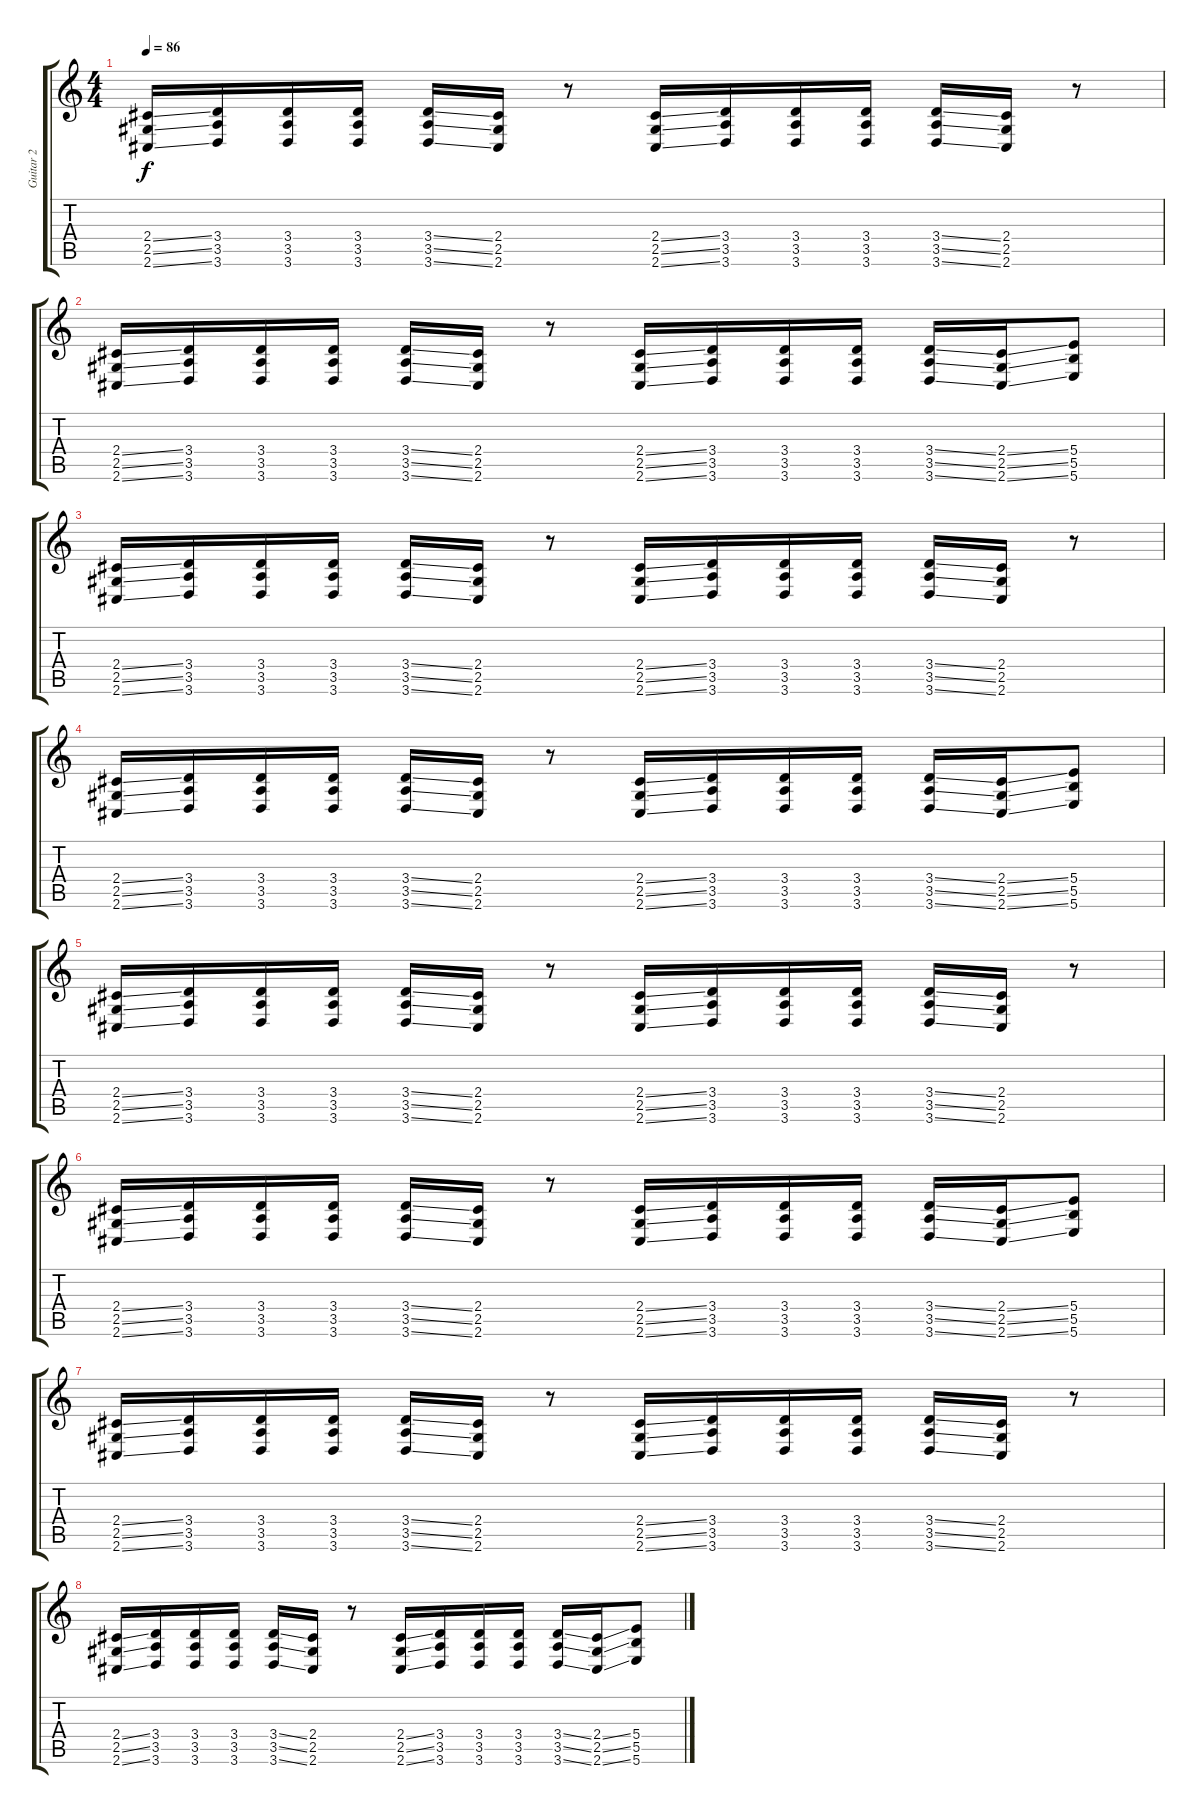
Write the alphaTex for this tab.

\track ("Guitar 2" "Guitar 2") {instrument distortionguitar}
\staff {score tabs}
\tuning (Db4 Ab3 E3 B2 Gb2 B1) {hide}
\ts (4 4)
\tempo 86
\clef g2
\ks c
(2.4{ss} 2.5{ss} 2.6{ss}).16{dy f} (3.4 3.5 3.6).16 (3.4 3.5 3.6).16 (3.4 3.5 3.6).16 (3.4{ss} 3.5{ss} 3.6{ss}).16 (2.4 2.5 2.6).16 r.8 (2.4{ss} 2.5{ss} 2.6{ss}).16 (3.4 3.5 3.6).16 (3.4 3.5 3.6).16 (3.4 3.5 3.6).16 (3.4{ss} 3.5{ss} 3.6{ss}).16 (2.4 2.5 2.6).16 r.8 |
(2.4{ss} 2.5{ss} 2.6{ss}).16 (3.4 3.5 3.6).16 (3.4 3.5 3.6).16 (3.4 3.5 3.6).16 (3.4{ss} 3.5{ss} 3.6{ss}).16 (2.4 2.5 2.6).16 r.8 (2.4{ss} 2.5{ss} 2.6{ss}).16 (3.4 3.5 3.6).16 (3.4 3.5 3.6).16 (3.4 3.5 3.6).16 (3.4{ss} 3.5{ss} 3.6{ss}).16 (2.4{ss} 2.5{ss} 2.6{ss}).16 (5.4 5.5 5.6).8 |
(2.4{ss} 2.5{ss} 2.6{ss}).16 (3.4 3.5 3.6).16 (3.4 3.5 3.6).16 (3.4 3.5 3.6).16 (3.4{ss} 3.5{ss} 3.6{ss}).16 (2.4 2.5 2.6).16 r.8 (2.4{ss} 2.5{ss} 2.6{ss}).16 (3.4 3.5 3.6).16 (3.4 3.5 3.6).16 (3.4 3.5 3.6).16 (3.4{ss} 3.5{ss} 3.6{ss}).16 (2.4 2.5 2.6).16 r.8 |
(2.4{ss} 2.5{ss} 2.6{ss}).16 (3.4 3.5 3.6).16 (3.4 3.5 3.6).16 (3.4 3.5 3.6).16 (3.4{ss} 3.5{ss} 3.6{ss}).16 (2.4 2.5 2.6).16 r.8 (2.4{ss} 2.5{ss} 2.6{ss}).16 (3.4 3.5 3.6).16 (3.4 3.5 3.6).16 (3.4 3.5 3.6).16 (3.4{ss} 3.5{ss} 3.6{ss}).16 (2.4{ss} 2.5{ss} 2.6{ss}).16 (5.4 5.5 5.6).8 |
(2.4{ss} 2.5{ss} 2.6{ss}).16 (3.4 3.5 3.6).16 (3.4 3.5 3.6).16 (3.4 3.5 3.6).16 (3.4{ss} 3.5{ss} 3.6{ss}).16 (2.4 2.5 2.6).16 r.8 (2.4{ss} 2.5{ss} 2.6{ss}).16 (3.4 3.5 3.6).16 (3.4 3.5 3.6).16 (3.4 3.5 3.6).16 (3.4{ss} 3.5{ss} 3.6{ss}).16 (2.4 2.5 2.6).16 r.8 |
(2.4{ss} 2.5{ss} 2.6{ss}).16 (3.4 3.5 3.6).16 (3.4 3.5 3.6).16 (3.4 3.5 3.6).16 (3.4{ss} 3.5{ss} 3.6{ss}).16 (2.4 2.5 2.6).16 r.8 (2.4{ss} 2.5{ss} 2.6{ss}).16 (3.4 3.5 3.6).16 (3.4 3.5 3.6).16 (3.4 3.5 3.6).16 (3.4{ss} 3.5{ss} 3.6{ss}).16 (2.4{ss} 2.5{ss} 2.6{ss}).16 (5.4 5.5 5.6).8 |
(2.4{ss} 2.5{ss} 2.6{ss}).16 (3.4 3.5 3.6).16 (3.4 3.5 3.6).16 (3.4 3.5 3.6).16 (3.4{ss} 3.5{ss} 3.6{ss}).16 (2.4 2.5 2.6).16 r.8 (2.4{ss} 2.5{ss} 2.6{ss}).16 (3.4 3.5 3.6).16 (3.4 3.5 3.6).16 (3.4 3.5 3.6).16 (3.4{ss} 3.5{ss} 3.6{ss}).16 (2.4 2.5 2.6).16 r.8 |
(2.4{ss} 2.5{ss} 2.6{ss}).16 (3.4 3.5 3.6).16 (3.4 3.5 3.6).16 (3.4 3.5 3.6).16 (3.4{ss} 3.5{ss} 3.6{ss}).16 (2.4 2.5 2.6).16 r.8 (2.4{ss} 2.5{ss} 2.6{ss}).16 (3.4 3.5 3.6).16 (3.4 3.5 3.6).16 (3.4 3.5 3.6).16 (3.4{ss} 3.5{ss} 3.6{ss}).16 (2.4{ss} 2.5{ss} 2.6{ss}).16 (5.4 5.5 5.6).8
